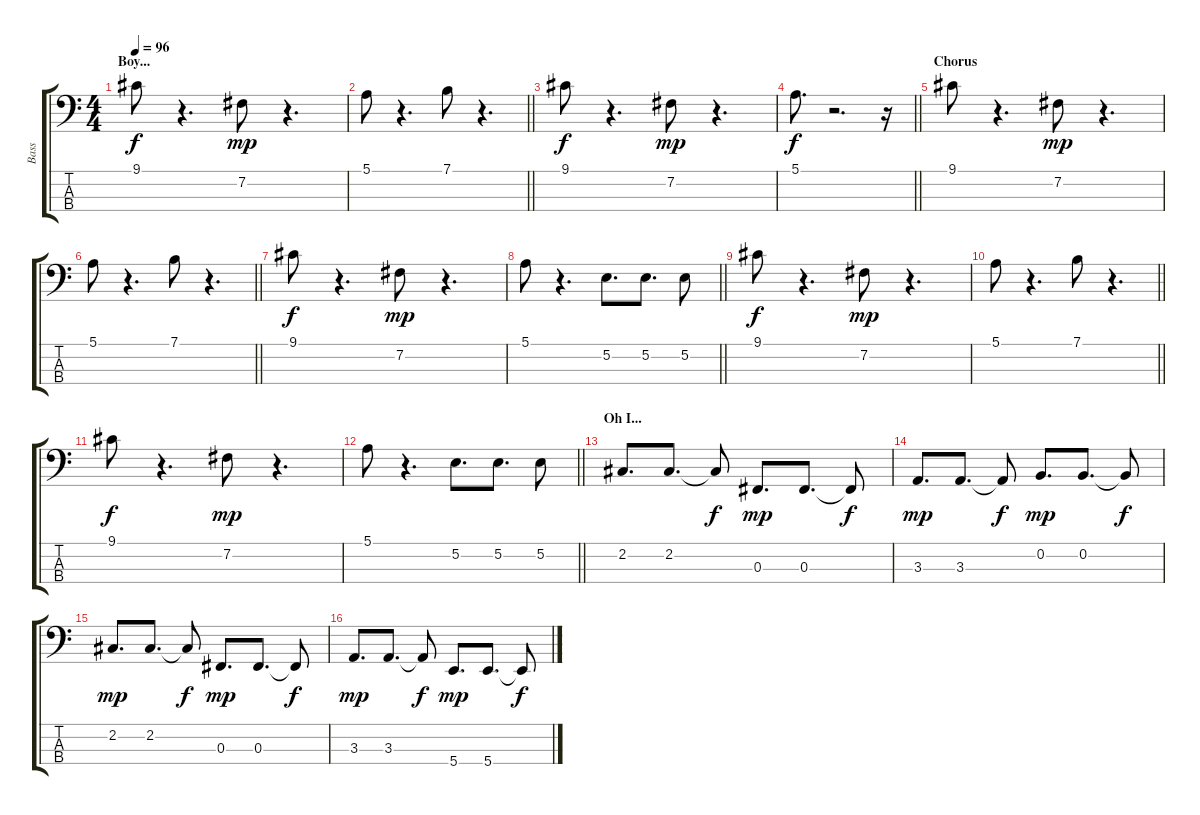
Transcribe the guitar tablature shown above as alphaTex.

\track ("Bass" "Bass") {instrument electricbasspick}
\staff {score tabs}
\tuning (E2 B1 Gb1 B0) {hide}
\ts (4 4)
\section ("" "Boy...")
\tempo 96
\clef f4
\ks c
9.1.8{dy f} r.4{d} 7.2.8{dy mp} r.4{d} |
\barLineRight lightlight
5.1.8 r.4{d} 7.1.8 r.4{d} |
9.1.8{dy f} r.4{d} 7.2.8{dy mp} r.4{d} |
\barLineRight lightlight
5.1.8{d dy f} r.2{d} r.16 |
\section ("" "Chorus")
9.1.8 r.4{d} 7.2.8{dy mp} r.4{d} |
\barLineRight lightlight
5.1.8 r.4{d} 7.1.8 r.4{d} |
9.1.8{dy f} r.4{d} 7.2.8{dy mp} r.4{d} |
\barLineRight lightlight
5.1.8 r.4{d} 5.2.8{d} 5.2.8{d} 5.2.8 |
9.1.8{dy f} r.4{d} 7.2.8{dy mp} r.4{d} |
\barLineRight lightlight
5.1.8 r.4{d} 7.1.8 r.4{d} |
9.1.8{dy f} r.4{d} 7.2.8{dy mp} r.4{d} |
\barLineRight lightlight
5.1.8 r.4{d} 5.2.8{d} 5.2.8{d} 5.2.8 |
\section ("" "Oh I...")
2.2.8{d} 2.2.8{d} 2.2{t}.8{dy f} 0.3.8{d dy mp} 0.3.8{d} 0.3{t}.8{dy f} |
3.3.8{d dy mp} 3.3.8{d} 3.3{t}.8{dy f} 0.2.8{d dy mp} 0.2.8{d} 0.2{t}.8{dy f} |
2.2.8{d dy mp} 2.2.8{d} 2.2{t}.8{dy f} 0.3.8{d dy mp} 0.3.8{d} 0.3{t}.8{dy f} |
3.3.8{d dy mp} 3.3.8{d} 3.3{t}.8{dy f} 5.4.8{d dy mp} 5.4.8{d} 5.4{t}.8{dy f}
